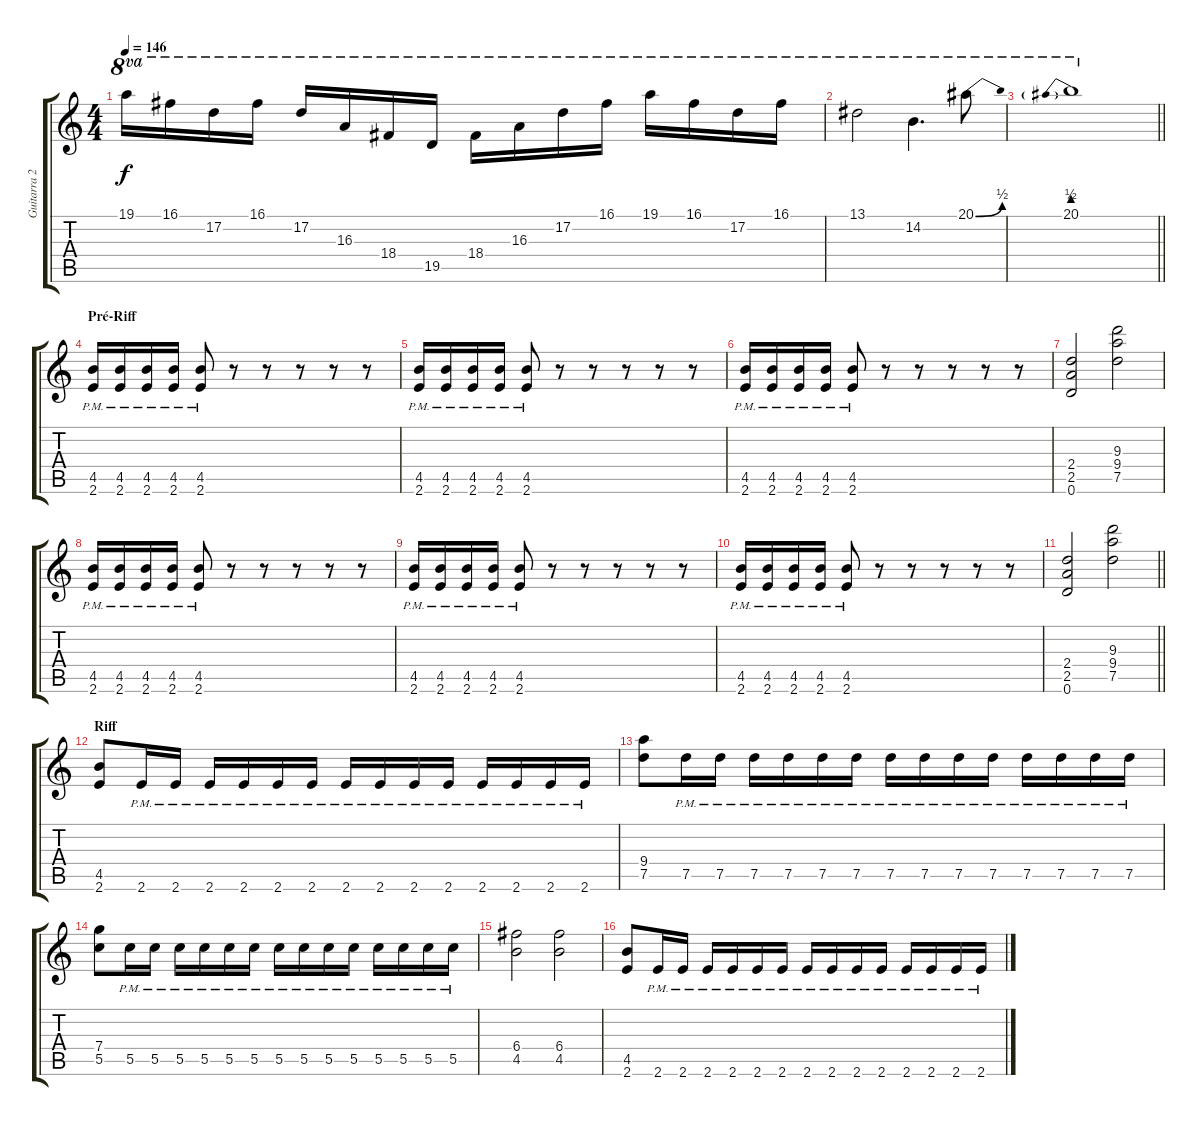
\track ("Guitarra 2" "Guitarra 2") {instrument distortionguitar}
\staff {score tabs}
\tuning (D4 A3 F3 C3 G2 D2) {hide}
\ts (4 4)
\tempo 146
\clef g2
\ks c
19.1.16{ot 8va dy f} 16.1.16{ot 8va} 17.2.16{ot 8va} 16.1.16{ot 8va} 17.2.16{ot 8va} 16.3.16{ot 8va} 18.4.16{ot 8va} 19.5.16{ot 8va} 18.4.16{ot 8va} 16.3.16{ot 8va} 17.2.16{ot 8va} 16.1.16{ot 8va} 19.1.16{ot 8va} 16.1.16{ot 8va} 17.2.16{ot 8va} 16.1.16{ot 8va} |
13.1.2{ot 8va} 14.2.4{d ot 8va} 20.1{be (bend 0 0 60 2)}.8{ot 8va} |
\barLineRight lightlight
20.1{be (prebend 0 2 60 2)}.1{ot 8va} |
\section ("" "Pré-Riff")
(4.5{pm} 2.6{pm}).16{ot 8vb} (4.5{pm} 2.6{pm}).16{ot 8vb} (4.5{pm} 2.6{pm}).16{ot 8vb} (4.5{pm} 2.6{pm}).16{ot 8vb} (4.5{pm} 2.6{pm}).8{ot 8vb} r.8{ot 8vb} r.8{ot 8vb} r.8{ot 8vb} r.8{ot 8vb} r.8{ot 8vb} |
(4.5{pm} 2.6{pm}).16{ot 8vb} (4.5{pm} 2.6{pm}).16{ot 8vb} (4.5{pm} 2.6{pm}).16{ot 8vb} (4.5{pm} 2.6{pm}).16{ot 8vb} (4.5{pm} 2.6{pm}).8{ot 8vb} r.8{ot 8vb} r.8{ot 8vb} r.8{ot 8vb} r.8{ot 8vb} r.8{ot 8vb} |
(4.5{pm} 2.6{pm}).16{ot 8vb} (4.5{pm} 2.6{pm}).16{ot 8vb} (4.5{pm} 2.6{pm}).16{ot 8vb} (4.5{pm} 2.6{pm}).16{ot 8vb} (4.5{pm} 2.6{pm}).8{ot 8vb} r.8{ot 8vb} r.8{ot 8vb} r.8{ot 8vb} r.8{ot 8vb} r.8{ot 8vb} |
(2.4 2.5 0.6).2{ot 8vb} (9.3 9.4 7.5).2{ot 8vb} |
(4.5{pm} 2.6{pm}).16{ot 8vb} (4.5{pm} 2.6{pm}).16{ot 8vb} (4.5{pm} 2.6{pm}).16{ot 8vb} (4.5{pm} 2.6{pm}).16{ot 8vb} (4.5{pm} 2.6{pm}).8{ot 8vb} r.8{ot 8vb} r.8{ot 8vb} r.8{ot 8vb} r.8{ot 8vb} r.8{ot 8vb} |
(4.5{pm} 2.6{pm}).16{ot 8vb} (4.5{pm} 2.6{pm}).16{ot 8vb} (4.5{pm} 2.6{pm}).16{ot 8vb} (4.5{pm} 2.6{pm}).16{ot 8vb} (4.5{pm} 2.6{pm}).8{ot 8vb} r.8{ot 8vb} r.8{ot 8vb} r.8{ot 8vb} r.8{ot 8vb} r.8{ot 8vb} |
(4.5{pm} 2.6{pm}).16{ot 8vb} (4.5{pm} 2.6{pm}).16{ot 8vb} (4.5{pm} 2.6{pm}).16{ot 8vb} (4.5{pm} 2.6{pm}).16{ot 8vb} (4.5{pm} 2.6{pm}).8{ot 8vb} r.8{ot 8vb} r.8{ot 8vb} r.8{ot 8vb} r.8{ot 8vb} r.8{ot 8vb} |
\barLineRight lightlight
(2.4 2.5 0.6).2{ot 8vb} (9.3 9.4 7.5).2{ot 8vb} |
\section ("" "Riff")
(4.5 2.6).8{ot 8vb} 2.6{pm}.16{ot 8vb} 2.6{pm}.16{ot 8vb} 2.6{pm}.16{ot 8vb} 2.6{pm}.16{ot 8vb} 2.6{pm}.16{ot 8vb} 2.6{pm}.16{ot 8vb} 2.6{pm}.16{ot 8vb} 2.6{pm}.16{ot 8vb} 2.6{pm}.16{ot 8vb} 2.6{pm}.16{ot 8vb} 2.6{pm}.16{ot 8vb} 2.6{pm}.16{ot 8vb} 2.6{pm}.16{ot 8vb} 2.6{pm}.16{ot 8vb} |
(9.4 7.5).8{ot 8vb} 7.5{pm}.16{ot 8vb} 7.5{pm}.16{ot 8vb} 7.5{pm}.16{ot 8vb} 7.5{pm}.16{ot 8vb} 7.5{pm}.16{ot 8vb} 7.5{pm}.16{ot 8vb} 7.5{pm}.16{ot 8vb} 7.5{pm}.16{ot 8vb} 7.5{pm}.16{ot 8vb} 7.5{pm}.16{ot 8vb} 7.5{pm}.16{ot 8vb} 7.5{pm}.16{ot 8vb} 7.5{pm}.16{ot 8vb} 7.5{pm}.16{ot 8vb} |
(7.4 5.5).8{ot 8vb} 5.5{pm}.16{ot 8vb} 5.5{pm}.16{ot 8vb} 5.5{pm}.16{ot 8vb} 5.5{pm}.16{ot 8vb} 5.5{pm}.16{ot 8vb} 5.5{pm}.16{ot 8vb} 5.5{pm}.16{ot 8vb} 5.5{pm}.16{ot 8vb} 5.5{pm}.16{ot 8vb} 5.5{pm}.16{ot 8vb} 5.5{pm}.16{ot 8vb} 5.5{pm}.16{ot 8vb} 5.5{pm}.16{ot 8vb} 5.5{pm}.16{ot 8vb} |
(6.4 4.5).2{ot 8vb} (6.4 4.5).2{ot 8vb} |
(4.5 2.6).8{ot 8vb} 2.6{pm}.16{ot 8vb} 2.6{pm}.16{ot 8vb} 2.6{pm}.16{ot 8vb} 2.6{pm}.16{ot 8vb} 2.6{pm}.16{ot 8vb} 2.6{pm}.16{ot 8vb} 2.6{pm}.16{ot 8vb} 2.6{pm}.16{ot 8vb} 2.6{pm}.16{ot 8vb} 2.6{pm}.16{ot 8vb} 2.6{pm}.16{ot 8vb} 2.6{pm}.16{ot 8vb} 2.6{pm}.16{ot 8vb} 2.6{pm}.16{ot 8vb}
